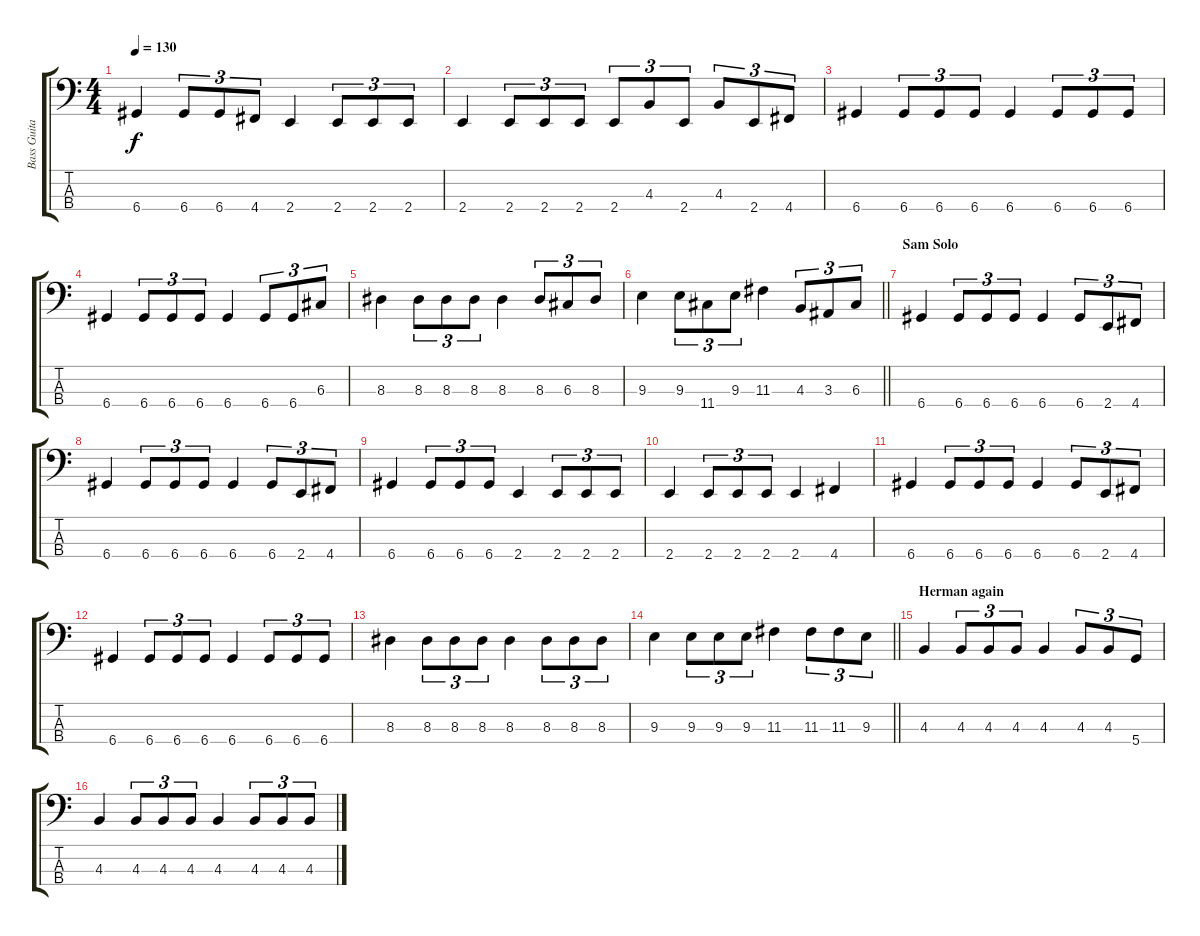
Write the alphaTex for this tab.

\track ("Bass Guitar - Frédéric Leclercq" "Bass Guita") {instrument electricbasspick}
\staff {score tabs}
\tuning (F2 C2 G1 D1) {hide}
\ts (4 4)
\tempo 130
\clef f4
\ks c
6.4.4{dy f} 6.4.8{tu (3 2)} 6.4.8{tu (3 2)} 4.4.8{tu (3 2)} 2.4.4 2.4.8{tu (3 2)} 2.4.8{tu (3 2)} 2.4.8{tu (3 2)} |
2.4.4 2.4.8{tu (3 2)} 2.4.8{tu (3 2)} 2.4.8{tu (3 2)} 2.4.8{tu (3 2)} 4.3.8{tu (3 2)} 2.4.8{tu (3 2)} 4.3.8{tu (3 2)} 2.4.8{tu (3 2)} 4.4.8{tu (3 2)} |
6.4.4 6.4.8{tu (3 2)} 6.4.8{tu (3 2)} 6.4.8{tu (3 2)} 6.4.4 6.4.8{tu (3 2)} 6.4.8{tu (3 2)} 6.4.8{tu (3 2)} |
6.4.4 6.4.8{tu (3 2)} 6.4.8{tu (3 2)} 6.4.8{tu (3 2)} 6.4.4 6.4.8{tu (3 2)} 6.4.8{tu (3 2)} 6.3.8{tu (3 2)} |
8.3.4 8.3.8{tu (3 2)} 8.3.8{tu (3 2)} 8.3.8{tu (3 2)} 8.3.4 8.3.8{tu (3 2)} 6.3.8{tu (3 2)} 8.3.8{tu (3 2)} |
\barLineRight lightlight
9.3.4 9.3.8{tu (3 2)} 11.4.8{tu (3 2)} 9.3.8{tu (3 2)} 11.3.4 4.3.8{tu (3 2)} 3.3.8{tu (3 2)} 6.3.8{tu (3 2)} |
\section ("" "Sam Solo")
6.4.4 6.4.8{tu (3 2)} 6.4.8{tu (3 2)} 6.4.8{tu (3 2)} 6.4.4 6.4.8{tu (3 2)} 2.4.8{tu (3 2)} 4.4.8{tu (3 2)} |
6.4.4 6.4.8{tu (3 2)} 6.4.8{tu (3 2)} 6.4.8{tu (3 2)} 6.4.4 6.4.8{tu (3 2)} 2.4.8{tu (3 2)} 4.4.8{tu (3 2)} |
6.4.4 6.4.8{tu (3 2)} 6.4.8{tu (3 2)} 6.4.8{tu (3 2)} 2.4.4 2.4.8{tu (3 2)} 2.4.8{tu (3 2)} 2.4.8{tu (3 2)} |
2.4.4 2.4.8{tu (3 2)} 2.4.8{tu (3 2)} 2.4.8{tu (3 2)} 2.4.4 4.4.4 |
6.4.4 6.4.8{tu (3 2)} 6.4.8{tu (3 2)} 6.4.8{tu (3 2)} 6.4.4 6.4.8{tu (3 2)} 2.4.8{tu (3 2)} 4.4.8{tu (3 2)} |
6.4.4 6.4.8{tu (3 2)} 6.4.8{tu (3 2)} 6.4.8{tu (3 2)} 6.4.4 6.4.8{tu (3 2)} 6.4.8{tu (3 2)} 6.4.8{tu (3 2)} |
8.3.4 8.3.8{tu (3 2)} 8.3.8{tu (3 2)} 8.3.8{tu (3 2)} 8.3.4 8.3.8{tu (3 2)} 8.3.8{tu (3 2)} 8.3.8{tu (3 2)} |
\barLineRight lightlight
9.3.4 9.3.8{tu (3 2)} 9.3.8{tu (3 2)} 9.3.8{tu (3 2)} 11.3.4 11.3.8{tu (3 2)} 11.3.8{tu (3 2)} 9.3.8{tu (3 2)} |
\section ("" "Herman again")
4.3.4 4.3.8{tu (3 2)} 4.3.8{tu (3 2)} 4.3.8{tu (3 2)} 4.3.4 4.3.8{tu (3 2)} 4.3.8{tu (3 2)} 5.4.8{tu (3 2)} |
4.3.4 4.3.8{tu (3 2)} 4.3.8{tu (3 2)} 4.3.8{tu (3 2)} 4.3.4 4.3.8{tu (3 2)} 4.3.8{tu (3 2)} 4.3.8{tu (3 2)}
